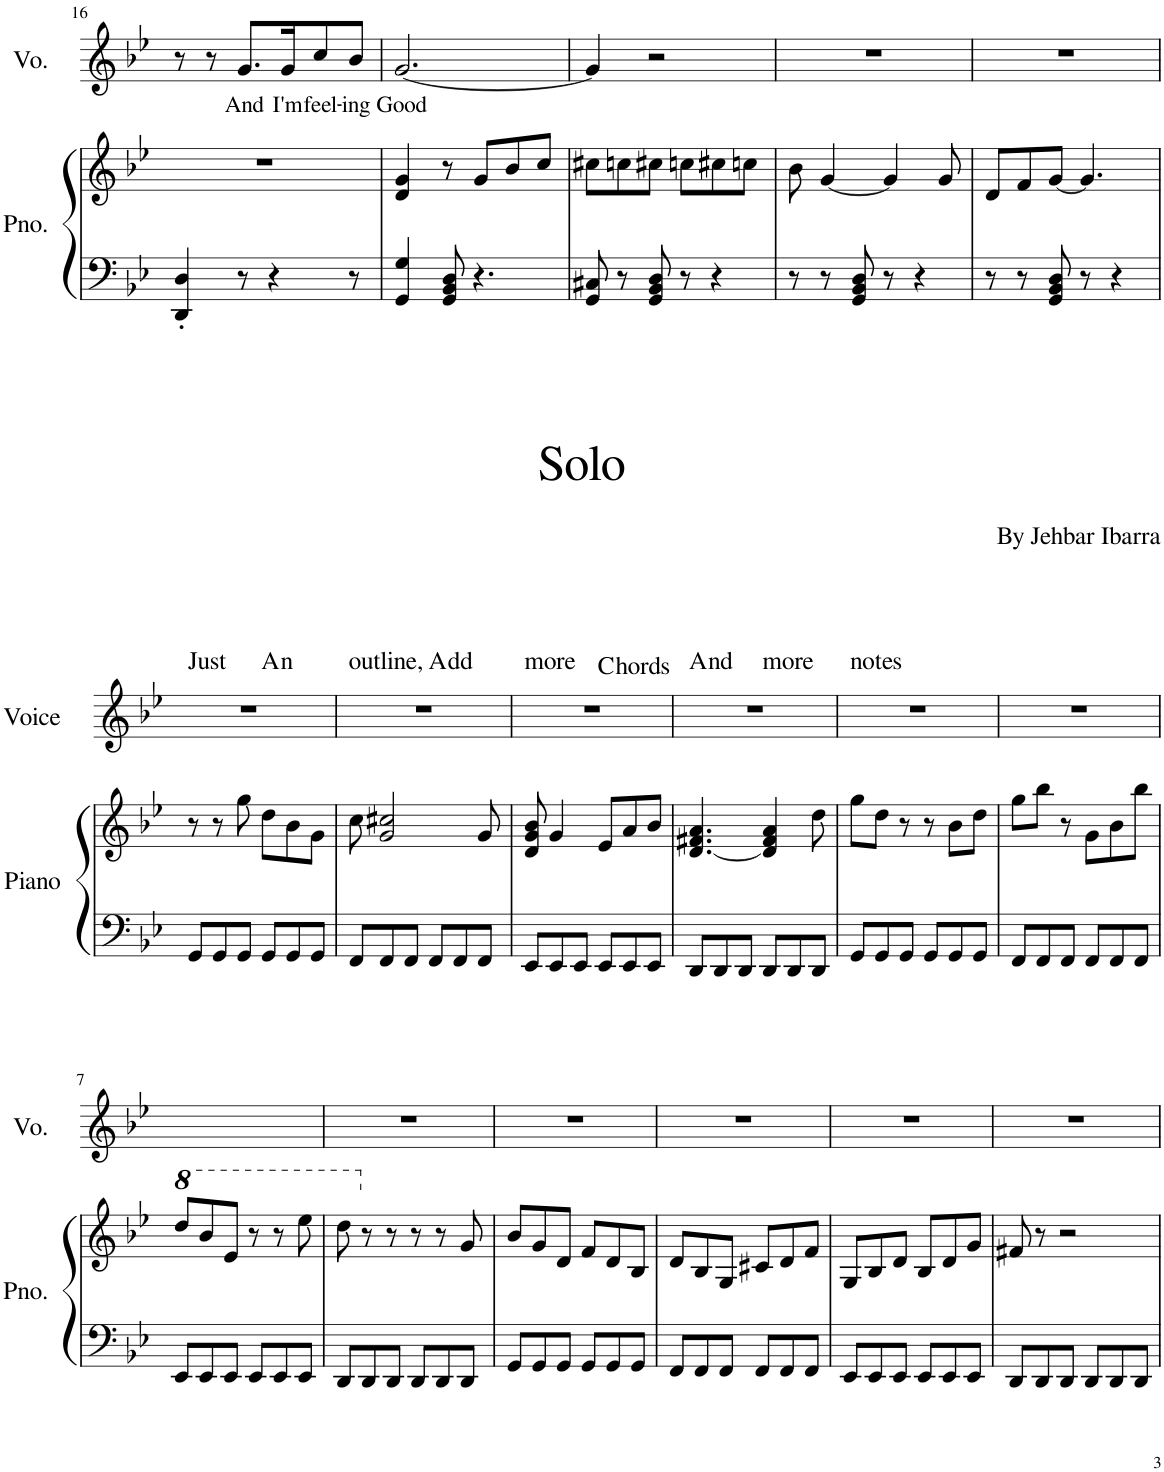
**kern	**kern	**kern	**text	**harte
*part2	*part2	*part1	*part1	*part1
*staff3	*staff2	*staff1	*staff1	*
*I"Piano	*	*I"Voice	*	*
*I'Pno.	*	*I'Vo.	*	*
!!LO:PB:g=z
*clefF4	*clefG2	*clefG2	*	*
*k[b-e-]	*k[b-e-]	*k[b-e-]	*	*
*M6/8	*M6/8	*M6/8	*	*
=16	=16	=16	=16	=16
4DD/' 4D/'	2.r	8r	.	.
.	.	8r	.	.
!	!	!	!LO:LY:b	!
8r	.	8.g/L	And	.
4r	.	.	.	.
!	!	!	!LO:LY:b	!
.	.	16g/K	I'm	.
!	!	!	!LO:LY:b	!
.	.	8cc/	feel-	.
!	!	!	!LO:LY:b	!
8r	.	8b-/J	-ing	.
=17	=17	=17	=17	=17
!	!	!	!LO:LY:b	!
4GG/ 4G/	4d/ 4g/	[2.g/	Good	.
8GG/ 8BB-/ 8D/	8r	.	.	.
4.r	8g/L	.	.	.
.	8b-/	.	.	.
.	8cc/J	.	.	.
=18	=18	=18	=18	=18
8GG/ 8C#X/	8cc#X\L	4g/]	.	.
8r	8ccn\	.	.	.
8GG/ 8BB-/ 8D/	8cc#X\J	2r	.	.
8r	8ccn\L	.	.	.
4r	8cc#X\	.	.	.
.	8ccn\J	.	.	.
=19	=19	=19	=19	=19
8r	8b-\	2.r	.	.
8r	[4g/	.	.	.
8GG/ 8BB-/ 8D/	.	.	.	.
8r	4g/]	.	.	.
4r	.	.	.	.
.	8g/	.	.	.
=20	=20	=20	=20	=20
8r	8d/L	2.r	.	.
8r	8f/	.	.	.
8GG/ 8BB-/ 8D/	[8g/J	.	.	.
8r	4.g/]	.	.	.
4r	.	.	.	.
!!LO:LB:g=z
=1	=1	=1	=1	=1
!	!	!	!	!LO:H:kt=Just
*	*	*^	*	*
8GG/L	8r	2.r	4.ryy	.	N
8GG/	8r	.	.	.	.
8GG/J	8gg\	.	.	.	.
!	!	!	!	!	!LO:H:kt=n
8GG/L	8dd\L	.	4.ryy	.	.
8GG/	8b-\	.	.	.	.
8GG/J	8g\J	.	.	.	.
=2	=2	=2	=2	=2	=2
!	!	!	!	!	!LO:H:kt=outline,
8FF/L	8cc\	2.r	4.ryy	.	N
8FF/	2g/ 2cc#X/	.	.	.	.
8FF/J	.	.	.	.	.
!	!	!	!	!	!LO:H:kt=dd
8FF/L	.	.	4.ryy	.	.
8FF/	.	.	.	.	.
8FF/J	8g/	.	.	.	.
=3	=3	=3	=3	=3	=3
!	!	!	!	!	!LO:H:kt=more
8EE-/L	8d/ 8g/ 8b-/	2.r	4.ryy	.	N
8EE-/	4g/	.	.	.	.
8EE-/J	.	.	.	.	.
!	!	!	!	!	!LO:H:kt=hords
8EE-/L	8e-/L	.	4.ryy	.	.
8EE-/	8a/	.	.	.	.
8EE-/J	8b-/J	.	.	.	.
=4	=4	=4	=4	=4	=4
!	!	!	!	!	!LO:H:n=1:kt=nd
!	!	!	!	!	!LO:H:n=2:kt=more
*	*	*v	*v	*	*
8DD/L	[4.d/ 4.f#X/ 4.a/	2.r	.	. N
8DD/	.	.	.	.
8DD/J	.	.	.	.
8DD/L	4d/] 4f#/ 4a/	.	.	.
8DD/	.	.	.	.
8DD/J	8dd\	.	.	.
=5	=5	=5	=5	=5
!	!	!	!	!LO:H:kt=notes
8GG/L	8gg\L	2.r	.	N
8GG/	8dd\J	.	.	.
8GG/J	8r	.	.	.
8GG/L	8r	.	.	.
8GG/	8b-\L	.	.	.
8GG/J	8dd\J	.	.	.
=6	=6	=6	=6	=6
8FF/L	8gg\L	2.r	.	.
8FF/	8bb-\J	.	.	.
8FF/J	8r	.	.	.
8FF/L	8g\L	.	.	.
8FF/	8b-\	.	.	.
8FF/J	8bb-\J	.	.	.
!!LO:LB:g=z
=7	=7	=7	=7	=7
*	*8va	*	*	*
8EE-/L	8ddd/L	2.ryy	.	.
8EE-/	8bb-/	.	.	.
8EE-/J	8ee-/J	.	.	.
8EE-/L	8r	.	.	.
8EE-/	8r	.	.	.
8EE-/J	8eee-\	.	.	.
=8	=8	=8	=8	=8
8DD/L	8ddd\	2.r	.	.
*	*X8va	*	*	*
8DD/	8r	.	.	.
8DD/J	8r	.	.	.
8DD/L	8r	.	.	.
8DD/	8r	.	.	.
8DD/J	8g/	.	.	.
=9	=9	=9	=9	=9
8GG/L	8b-/L	2.r	.	.
8GG/	8g/	.	.	.
8GG/J	8d/J	.	.	.
8GG/L	8f/L	.	.	.
8GG/	8d/	.	.	.
8GG/J	8B-/J	.	.	.
=10	=10	=10	=10	=10
8FF/L	8d/L	2.r	.	.
8FF/	8B-/	.	.	.
8FF/J	8G/J	.	.	.
8FF/L	8c#X/L	.	.	.
8FF/	8d/	.	.	.
8FF/J	8f/J	.	.	.
=11	=11	=11	=11	=11
8EE-/L	8G/L	2.r	.	.
8EE-/	8B-/	.	.	.
8EE-/J	8d/J	.	.	.
8EE-/L	8B-/L	.	.	.
8EE-/	8d/	.	.	.
8EE-/J	8g/J	.	.	.
=12	=12	=12	=12	=12
8DD/L	8f#X/	2.r	.	.
8DD/	8r	.	.	.
8DD/J	2r	.	.	.
8DD/L	.	.	.	.
8DD/	.	.	.	.
8DD/J	.	.	.	.
=	=	=	=	=
*-	*-	*-	*-	*-
